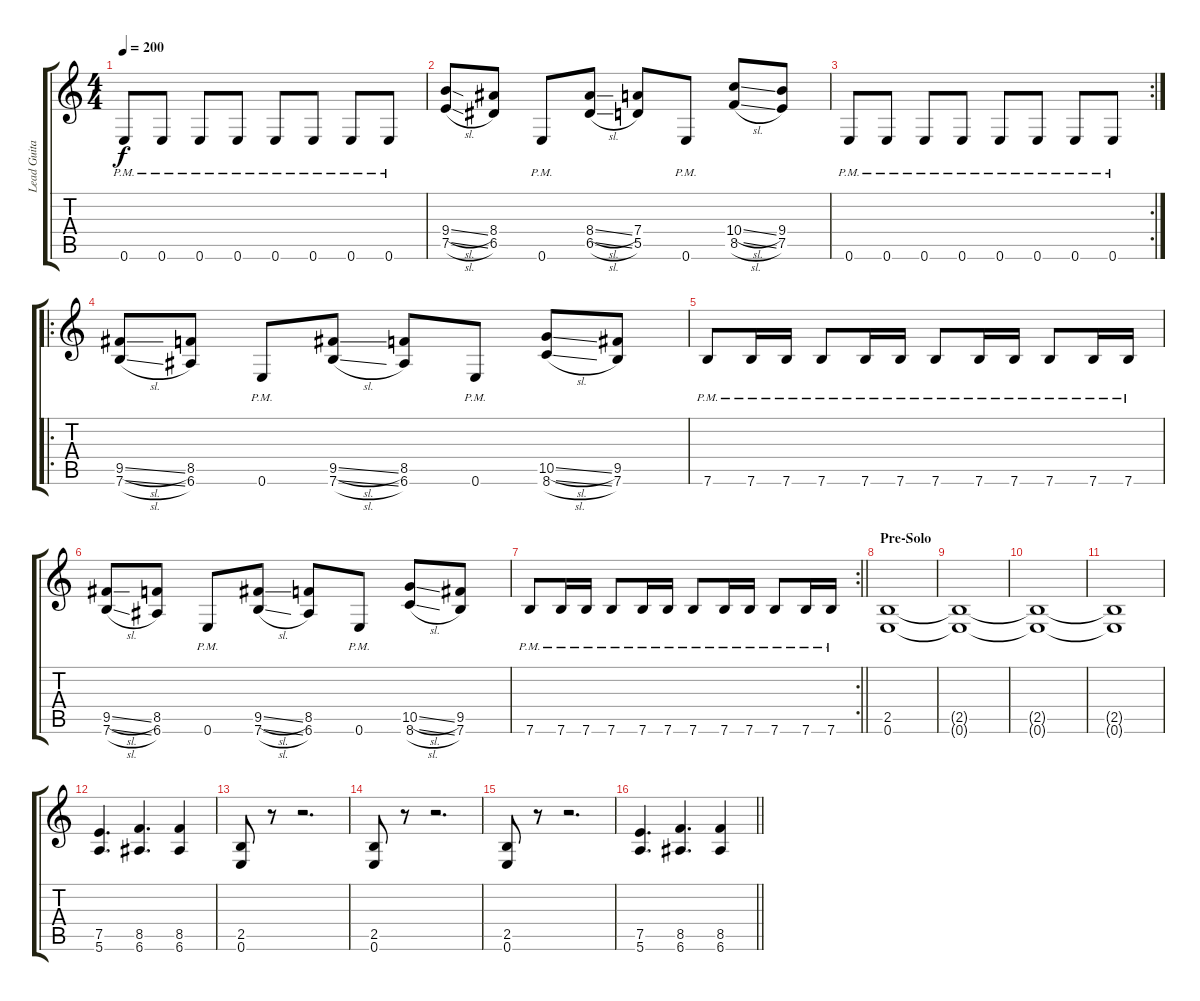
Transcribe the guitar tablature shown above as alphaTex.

\track ("Lead Guitar" "Lead Guita") {instrument distortionguitar}
\staff {score tabs}
\tuning (E4 B3 G3 D3 A2 E2) {hide}
\ts (4 4)
\tempo 200
\clef g2
\ks c
0.6{pm}.8{dy f} 0.6{pm}.8 0.6{pm}.8 0.6{pm}.8 0.6{pm}.8 0.6{pm}.8 0.6{pm}.8 0.6{pm}.8 |
(9.4{sl} 7.5{sl}).8 (8.4 6.5).8 0.6{pm}.8 (8.4{sl} 6.5{sl}).8 (7.4 5.5).8 0.6{pm}.8 (10.4{sl} 8.5{sl}).8 (9.4 7.5).8 |
\rc 2
0.6{pm}.8 0.6{pm}.8 0.6{pm}.8 0.6{pm}.8 0.6{pm}.8 0.6{pm}.8 0.6{pm}.8 0.6{pm}.8 |
\ro
(9.5{sl} 7.6{sl}).8 (8.5 6.6).8 0.6{pm}.8 (9.5{sl} 7.6{sl}).8 (8.5 6.6).8 0.6{pm}.8 (10.5{sl} 8.6{sl}).8 (9.5 7.6).8 |
7.6{pm}.8 7.6{pm}.16 7.6{pm}.16 7.6{pm}.8 7.6{pm}.16 7.6{pm}.16 7.6{pm}.8 7.6{pm}.16 7.6{pm}.16 7.6{pm}.8 7.6{pm}.16 7.6{pm}.16 |
(9.5{sl} 7.6{sl}).8 (8.5 6.6).8 0.6{pm}.8 (9.5{sl} 7.6{sl}).8 (8.5 6.6).8 0.6{pm}.8 (10.5{sl} 8.6{sl}).8 (9.5 7.6).8 |
\rc 2
\barLineRight lightlight
7.6{pm}.8 7.6{pm}.16 7.6{pm}.16 7.6{pm}.8 7.6{pm}.16 7.6{pm}.16 7.6{pm}.8 7.6{pm}.16 7.6{pm}.16 7.6{pm}.8 7.6{pm}.16 7.6{pm}.16 |
\section ("" "Pre-Solo")
(2.5 0.6).1 |
(2.5{t} 0.6{t}).1 |
(2.5{t} 0.6{t}).1 |
(2.5{t} 0.6{t}).1 |
(7.5 5.6).4{d} (8.5 6.6).4{d} (8.5 6.6).4 |
(2.5 0.6).8 r.8 r.2{d} |
(2.5 0.6).8 r.8 r.2{d} |
(2.5 0.6).8 r.8 r.2{d} |
\barLineRight lightlight
(7.5 5.6).4{d} (8.5 6.6).4{d} (8.5 6.6).4
